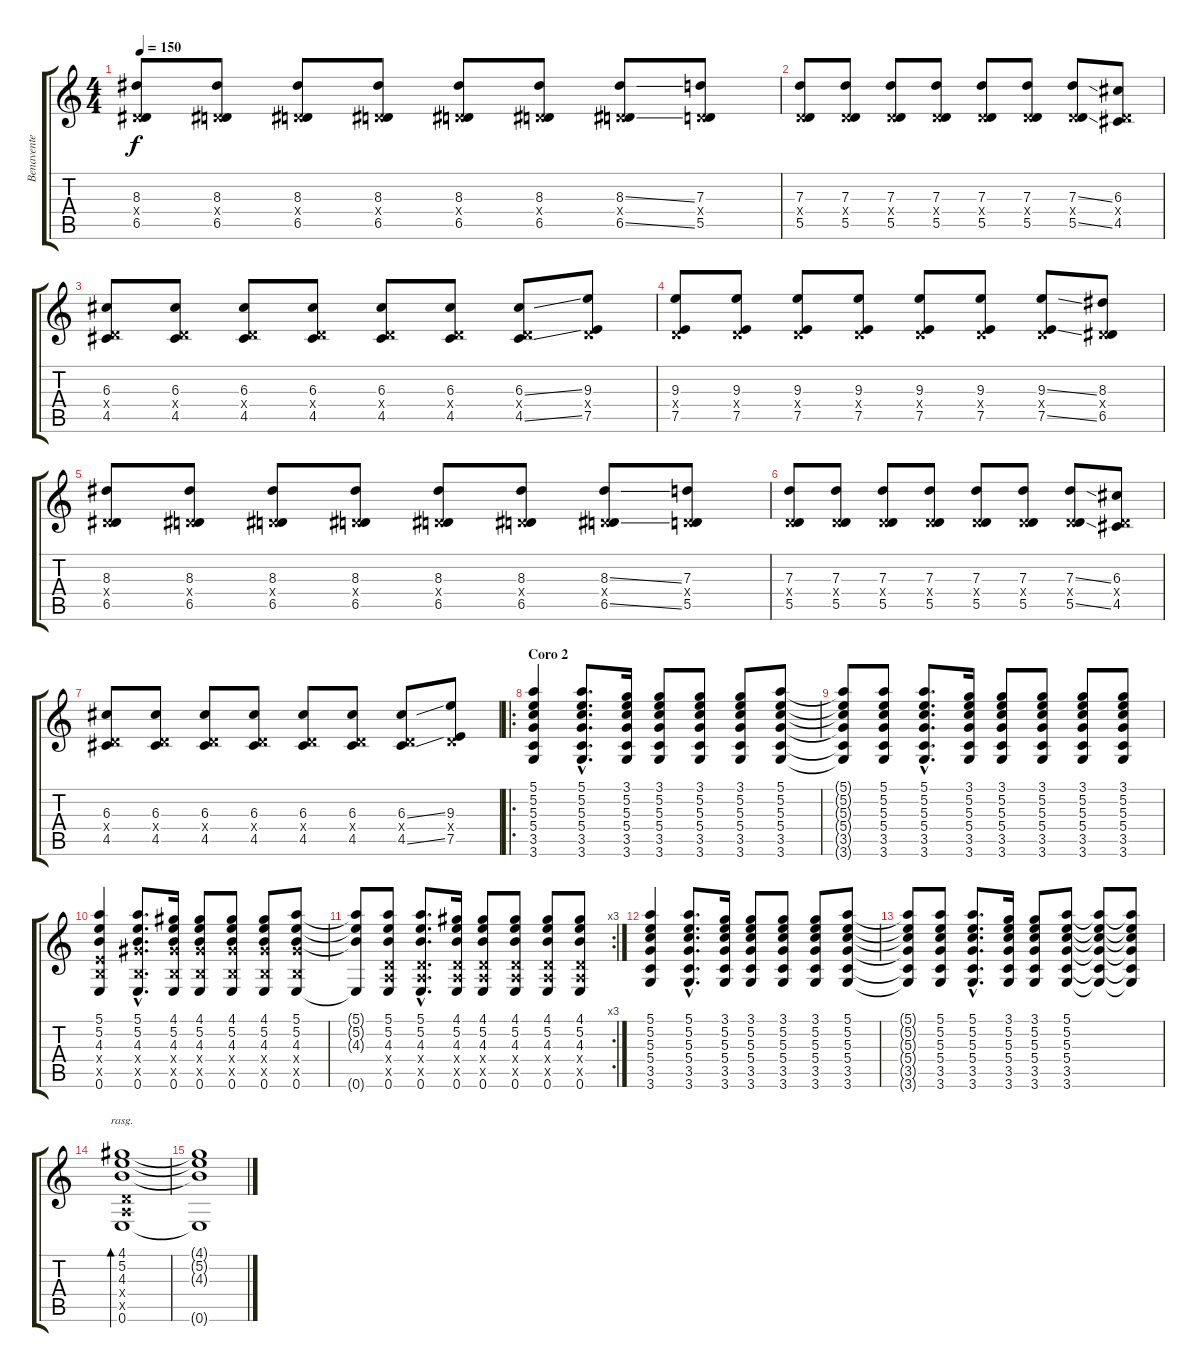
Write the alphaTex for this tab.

\track ("Benavente" "Benavente") {instrument electricguitarjazz}
\staff {score tabs}
\tuning (E4 B3 G3 D3 A2 E2) {hide}
\ts (4 4)
\tempo 150
\clef g2
\ks c
(8.3 0.4{x} 6.5).8{dy f} (8.3 0.4{x} 6.5).8 (8.3 0.4{x} 6.5).8 (8.3 0.4{x} 6.5).8 (8.3 0.4{x} 6.5).8 (8.3 0.4{x} 6.5).8 (8.3{ss} 0.4{x} 6.5{ss}).8 (7.3 0.4{x} 5.5).8 |
(7.3 0.4{x} 5.5).8 (7.3 0.4{x} 5.5).8 (7.3 0.4{x} 5.5).8 (7.3 0.4{x} 5.5).8 (7.3 0.4{x} 5.5).8 (7.3 0.4{x} 5.5).8 (7.3{ss} 0.4{x} 5.5{ss}).8 (6.3 0.4{x} 4.5).8 |
(6.3 0.4{x} 4.5).8 (6.3 0.4{x} 4.5).8 (6.3 0.4{x} 4.5).8 (6.3 0.4{x} 4.5).8 (6.3 0.4{x} 4.5).8 (6.3 0.4{x} 4.5).8 (6.3{ss} 0.4{x} 4.5{ss}).8 (9.3 0.4{x} 7.5).8 |
(9.3 0.4{x} 7.5).8 (9.3 0.4{x} 7.5).8 (9.3 0.4{x} 7.5).8 (9.3 0.4{x} 7.5).8 (9.3 0.4{x} 7.5).8 (9.3 0.4{x} 7.5).8 (9.3{ss} 0.4{x} 7.5{ss}).8 (8.3 0.4{x} 6.5).8 |
(8.3 0.4{x} 6.5).8 (8.3 0.4{x} 6.5).8 (8.3 0.4{x} 6.5).8 (8.3 0.4{x} 6.5).8 (8.3 0.4{x} 6.5).8 (8.3 0.4{x} 6.5).8 (8.3{ss} 0.4{x} 6.5{ss}).8 (7.3 0.4{x} 5.5).8 |
(7.3 0.4{x} 5.5).8 (7.3 0.4{x} 5.5).8 (7.3 0.4{x} 5.5).8 (7.3 0.4{x} 5.5).8 (7.3 0.4{x} 5.5).8 (7.3 0.4{x} 5.5).8 (7.3{ss} 0.4{x} 5.5{ss}).8 (6.3 0.4{x} 4.5).8 |
(6.3 0.4{x} 4.5).8 (6.3 0.4{x} 4.5).8 (6.3 0.4{x} 4.5).8 (6.3 0.4{x} 4.5).8 (6.3 0.4{x} 4.5).8 (6.3 0.4{x} 4.5).8 (6.3{ss} 0.4{x} 4.5{ss}).8 (9.3 0.4{x} 7.5).8 |
\ro
\section ("" "Coro 2")
(5.1 5.2 5.3 5.4 3.5 3.6).4{volume 13} (5.1{hac} 5.2{hac} 5.3{hac} 5.4{hac} 3.5{hac} 3.6{hac}).8{d} (3.1 5.2 5.3 5.4 3.5 3.6).16 (3.1 5.2 5.3 5.4 3.5 3.6).8 (3.1 5.2 5.3 5.4 3.5 3.6).8 (3.1 5.2 5.3 5.4 3.5 3.6).8 (5.1 5.2 5.3 5.4 3.5 3.6).8 |
(5.1{t} 5.2{t} 5.3{t} 5.4{t} 3.5{t} 3.6{t}).8 (5.1 5.2 5.3 5.4 3.5 3.6).8 (5.1{hac} 5.2{hac} 5.3{hac} 5.4{hac} 3.5{hac} 3.6{hac}).8{d} (3.1 5.2 5.3 5.4 3.5 3.6).16 (3.1 5.2 5.3 5.4 3.5 3.6).8 (3.1 5.2 5.3 5.4 3.5 3.6).8 (3.1 5.2 5.3 5.4 3.5 3.6).8 (3.1 5.2 5.3 5.4 3.5 3.6).8 |
(5.1 5.2 4.3 2.4{x} 2.5{x} 0.6).4 (5.1{hac} 5.2{hac} 4.3{hac} 6.4{hac x} 2.5{hac x} 0.6{hac}).8{d} (4.1 5.2 4.3 6.4{x} 2.5{x} 0.6).16 (4.1 5.2 4.3 6.4{x} 2.5{x} 0.6).8 (4.1 5.2 4.3 6.4{x} 2.5{x} 0.6).8 (4.1 5.2 4.3 6.4{x} 2.5{x} 0.6).8 (5.1 5.2 4.3 6.4{x} 2.5{x} 0.6).8 |
\rc 3
(5.1{t} 5.2{t} 4.3{t} 0.6{t}).8 (5.1 5.2 4.3 0.4{x} 0.5{x} 0.6).8 (5.1{hac} 5.2{hac} 4.3{hac} 0.4{hac x} 0.5{hac x} 0.6{hac}).8{d} (4.1 5.2 4.3 0.4{x} 0.5{x} 0.6).16 (4.1 5.2 4.3 0.4{x} 0.5{x} 0.6).8 (4.1 5.2 4.3 0.4{x} 0.5{x} 0.6).8 (4.1 5.2 4.3 0.4{x} 0.5{x} 0.6).8 (4.1 5.2 4.3 0.4{x} 0.5{x} 0.6).8 |
(5.1 5.2 5.3 5.4 3.5 3.6).4 (5.1{hac} 5.2{hac} 5.3{hac} 5.4{hac} 3.5{hac} 3.6{hac}).8{d} (3.1 5.2 5.3 5.4 3.5 3.6).16 (3.1 5.2 5.3 5.4 3.5 3.6).8 (3.1 5.2 5.3 5.4 3.5 3.6).8 (3.1 5.2 5.3 5.4 3.5 3.6).8 (5.1 5.2 5.3 5.4 3.5 3.6).8 |
(5.1{t} 5.2{t} 5.3{t} 5.4{t} 3.5{t} 3.6{t}).8 (5.1 5.2 5.3 5.4 3.5 3.6).8 (5.1{hac} 5.2{hac} 5.3{hac} 5.4{hac} 3.5{hac} 3.6{hac}).8{d} (3.1 5.2 5.3 5.4 3.5 3.6).16 (3.1 5.2 5.3 5.4 3.5 3.6).8 (5.1 5.2 5.3 5.4 3.5 3.6).8 (5.1{t} 5.2{t} 5.3{t} 5.4{t} 3.5{t} 3.6{t}).8 (5.1{t} 5.2{t} 5.3{t} 5.4{t} 3.5{t} 3.6{t}).8 |
(4.1 5.2 4.3 0.4{x} 0.5{x} 0.6).1{bd 120 rasg ii} |
(4.1{t} 5.2{t} 4.3{t} 0.6{t}).1
